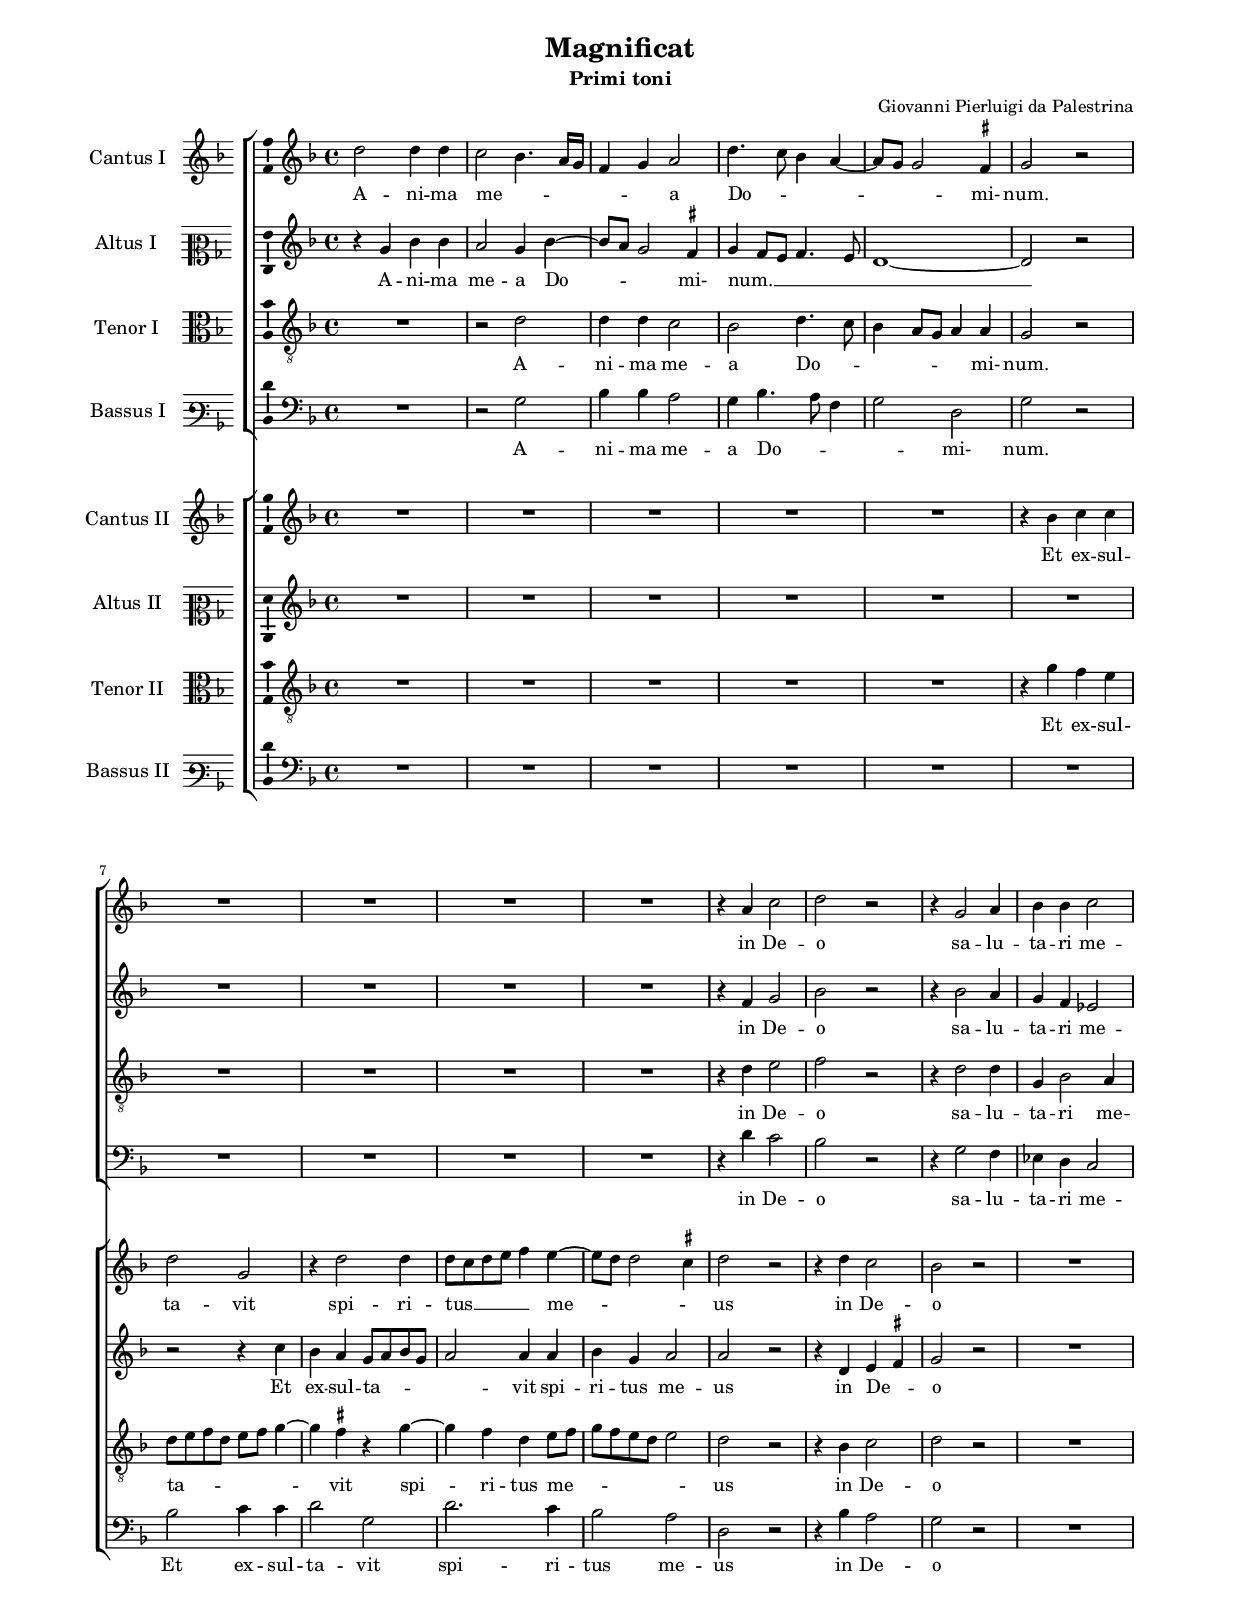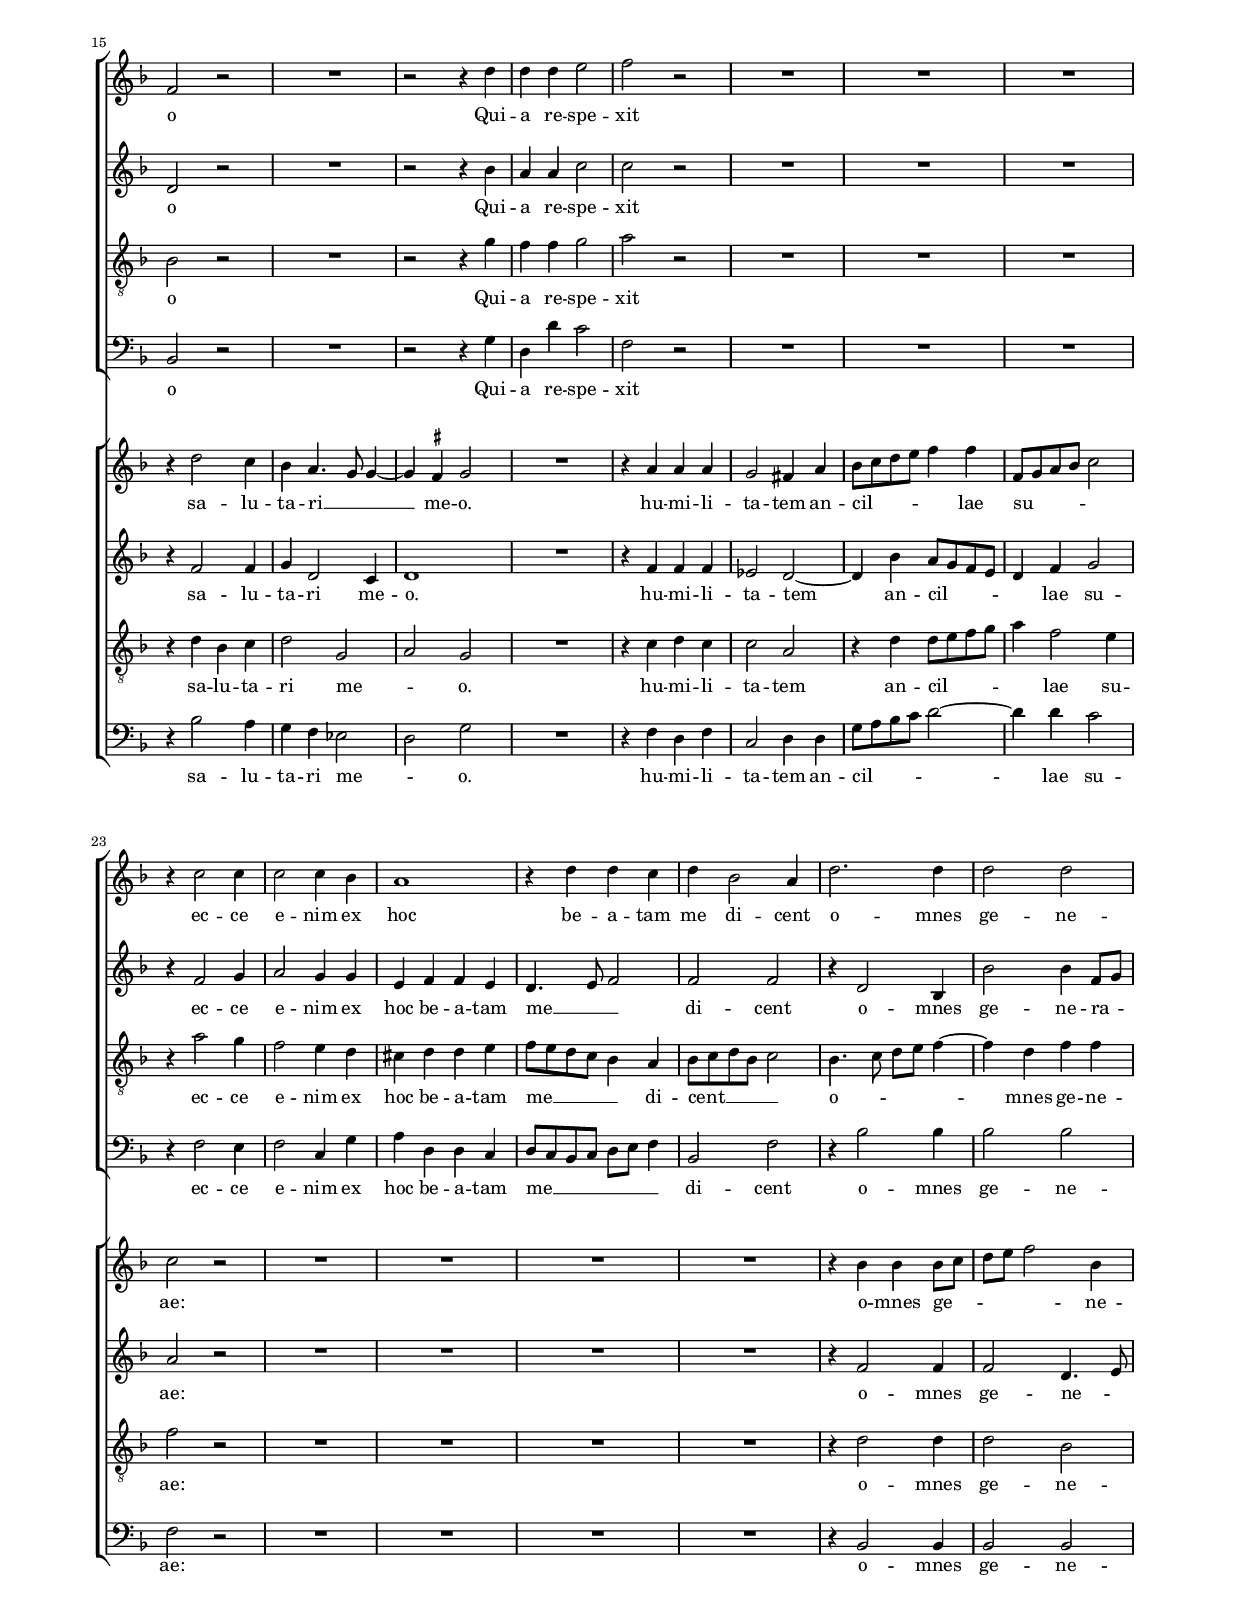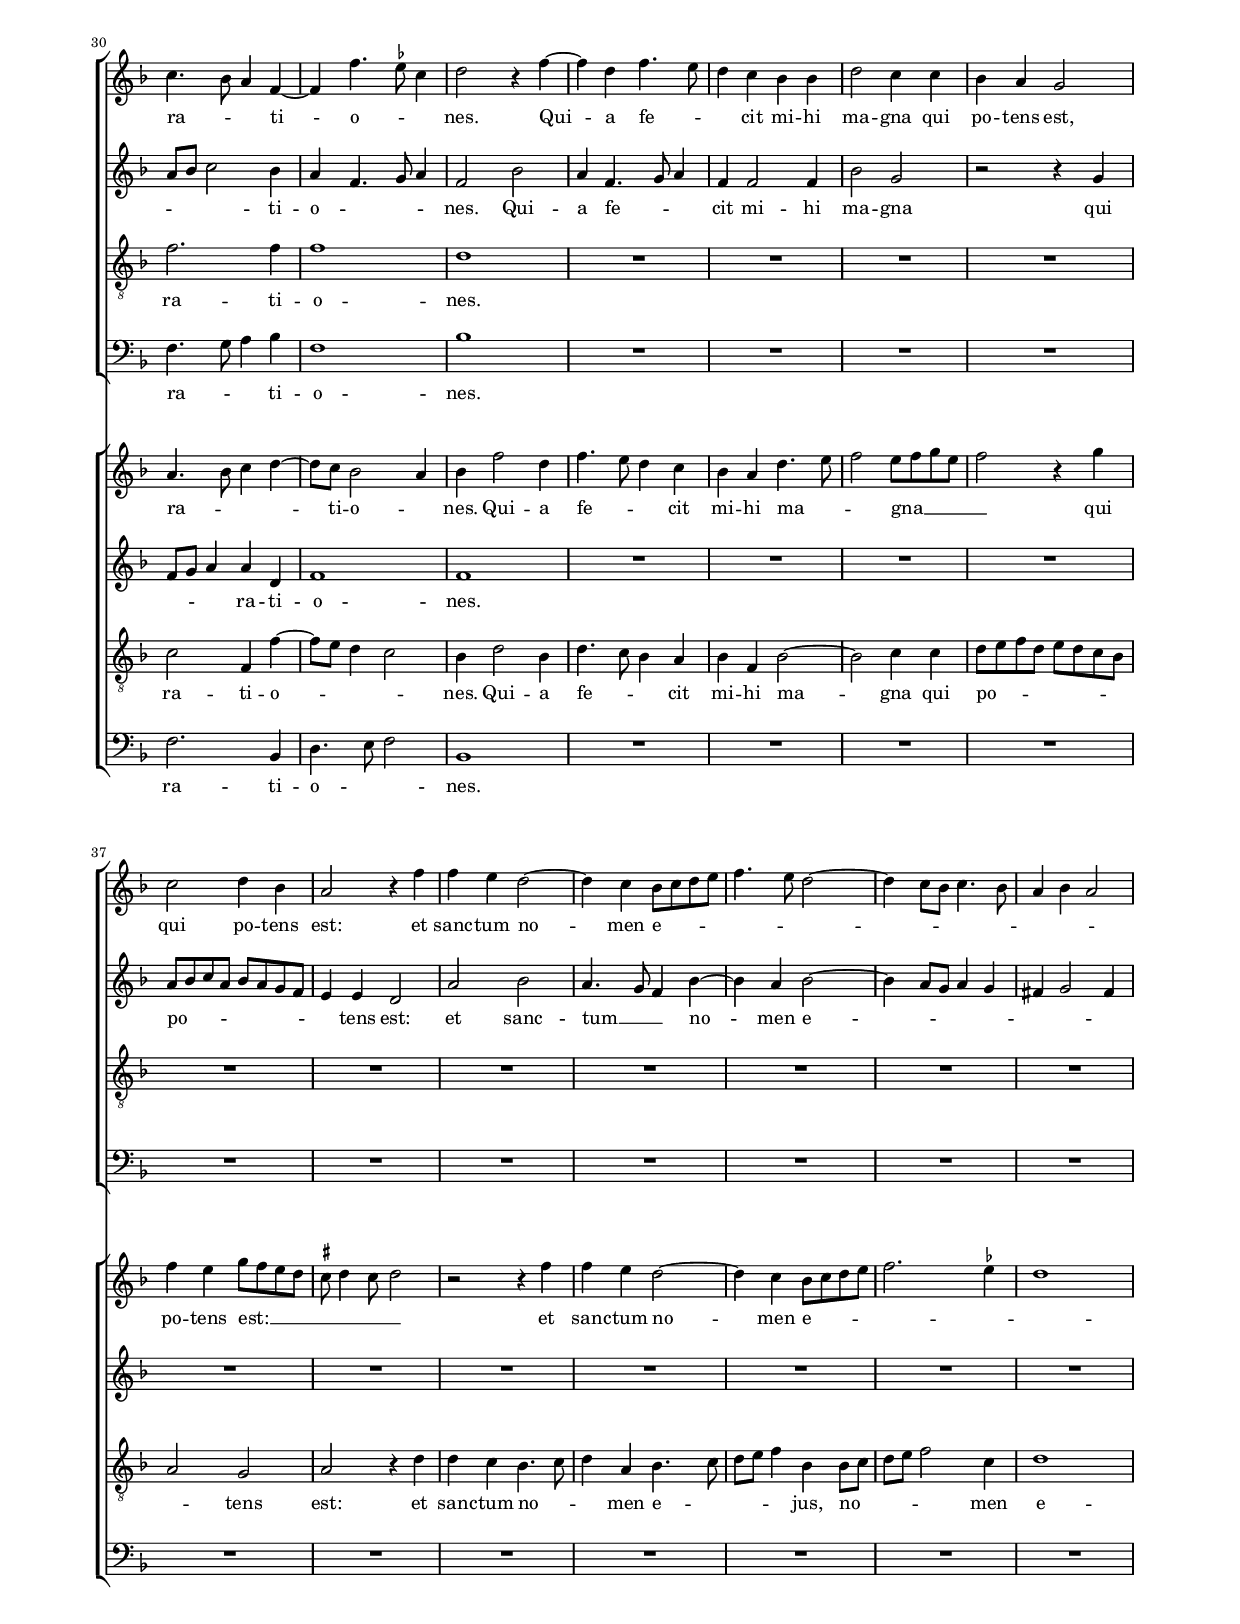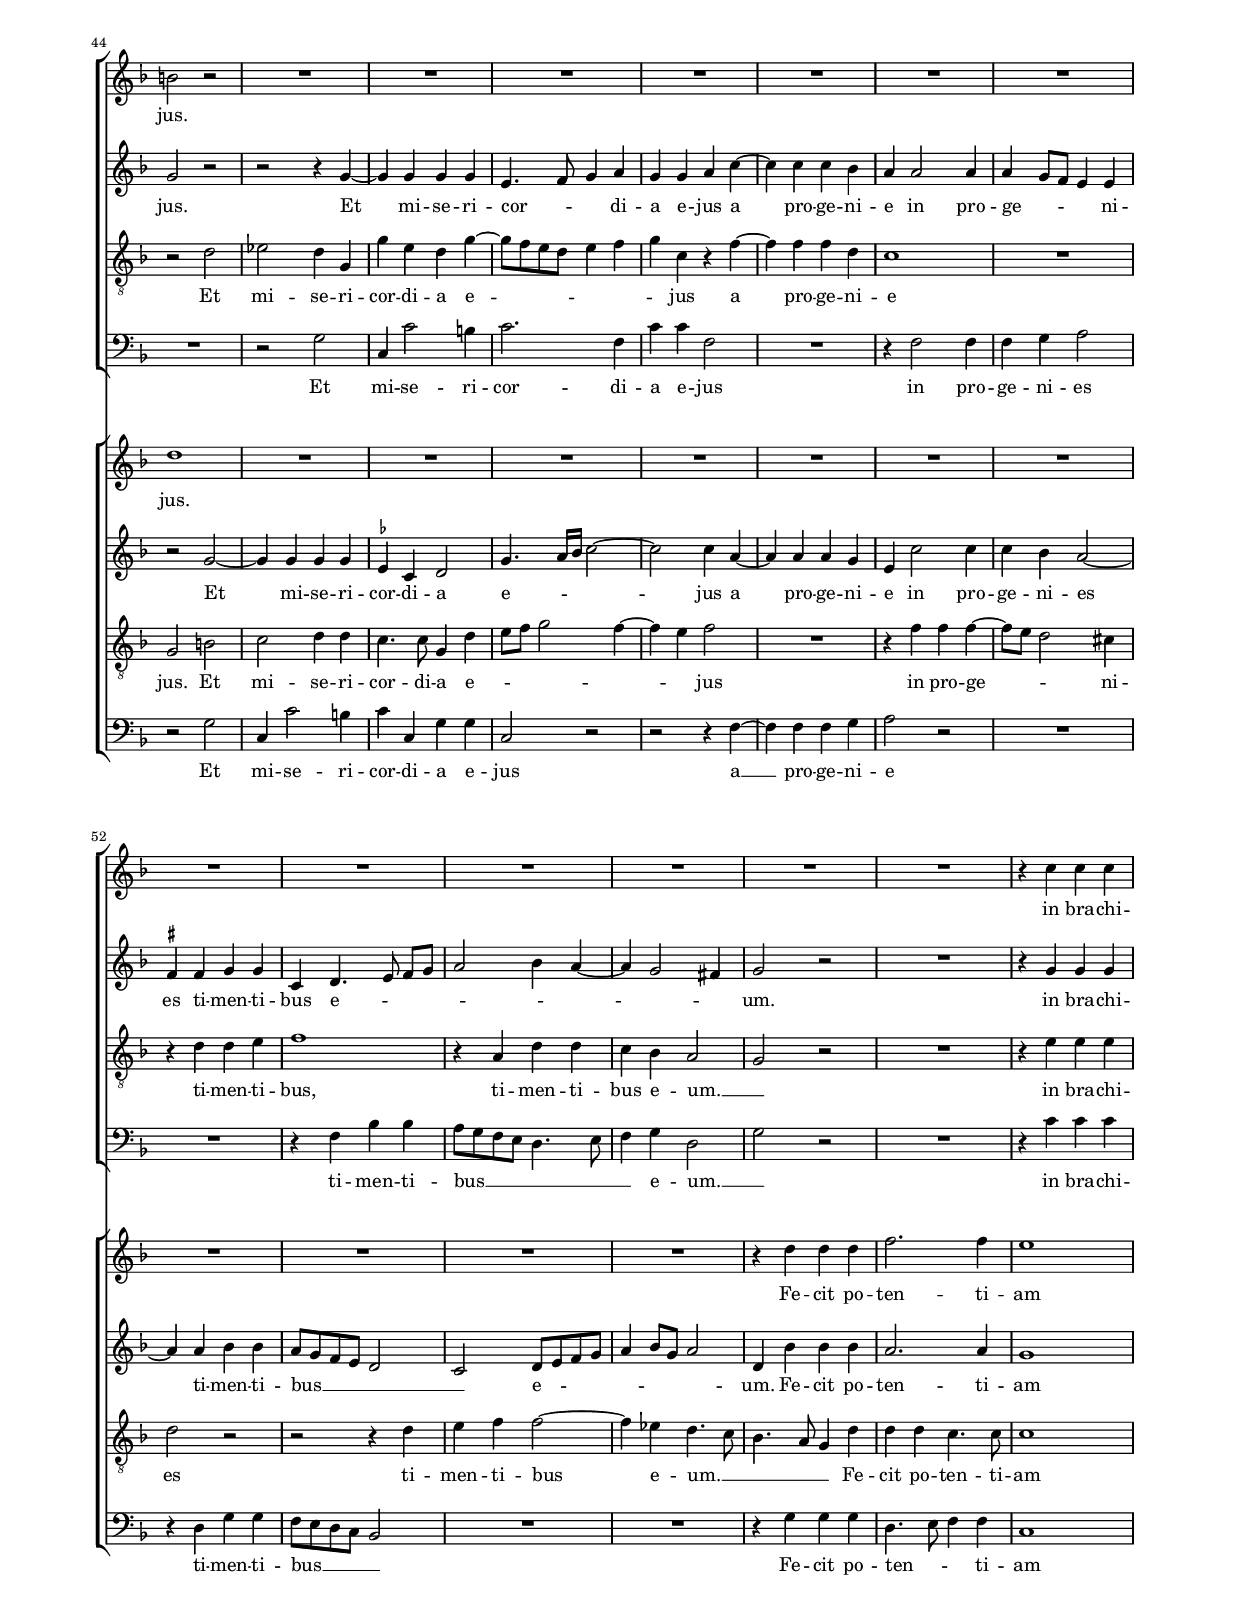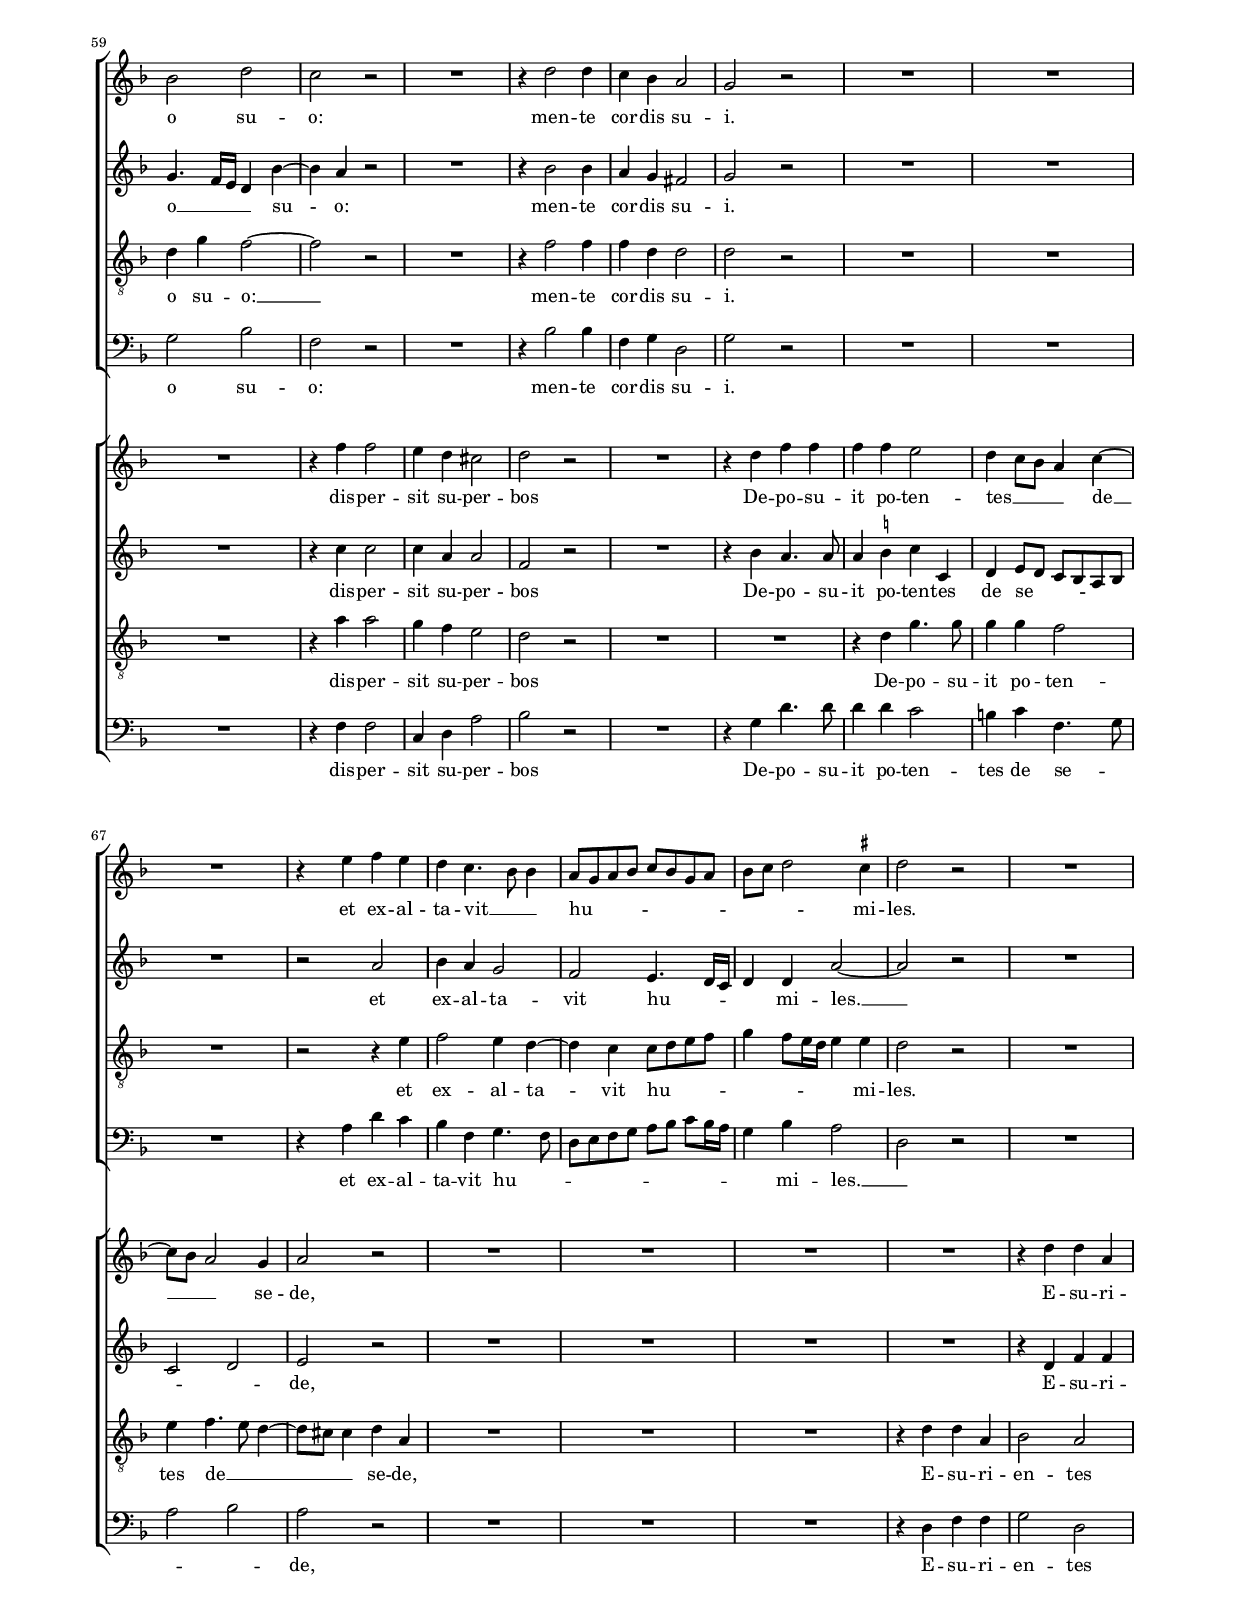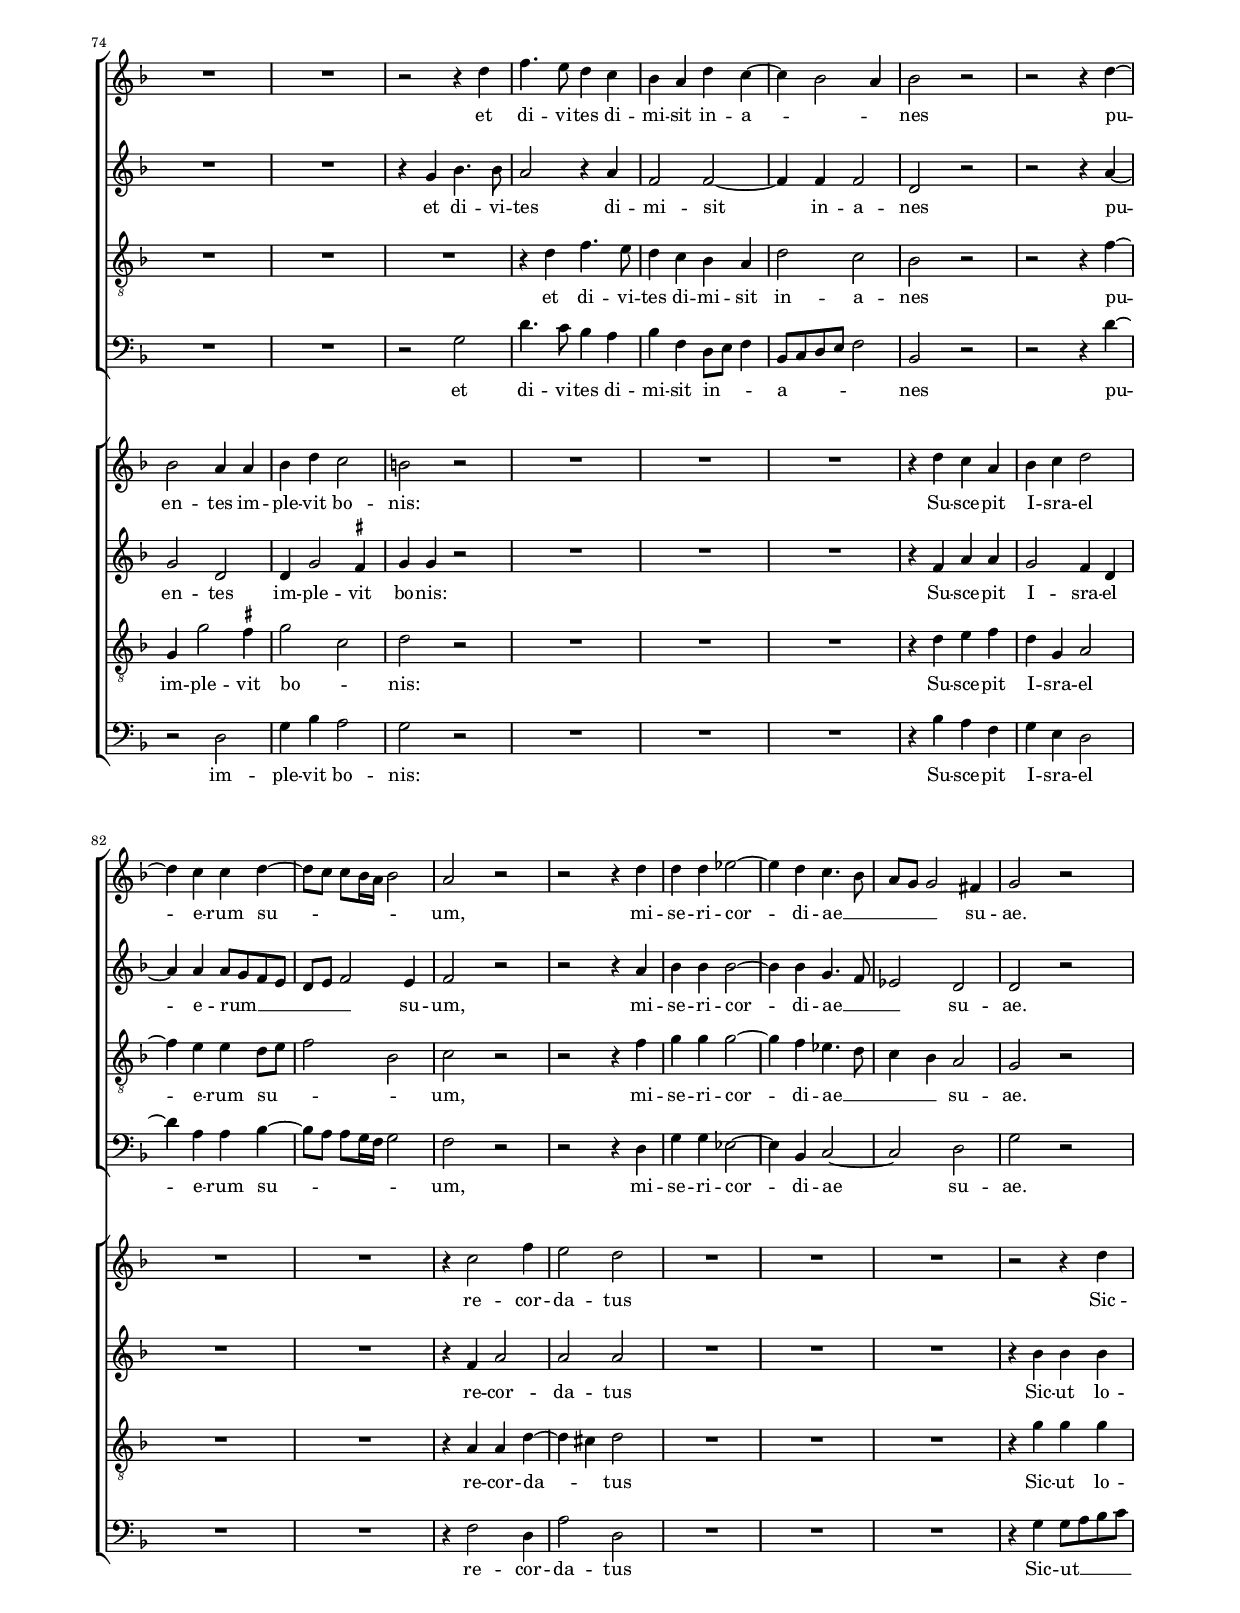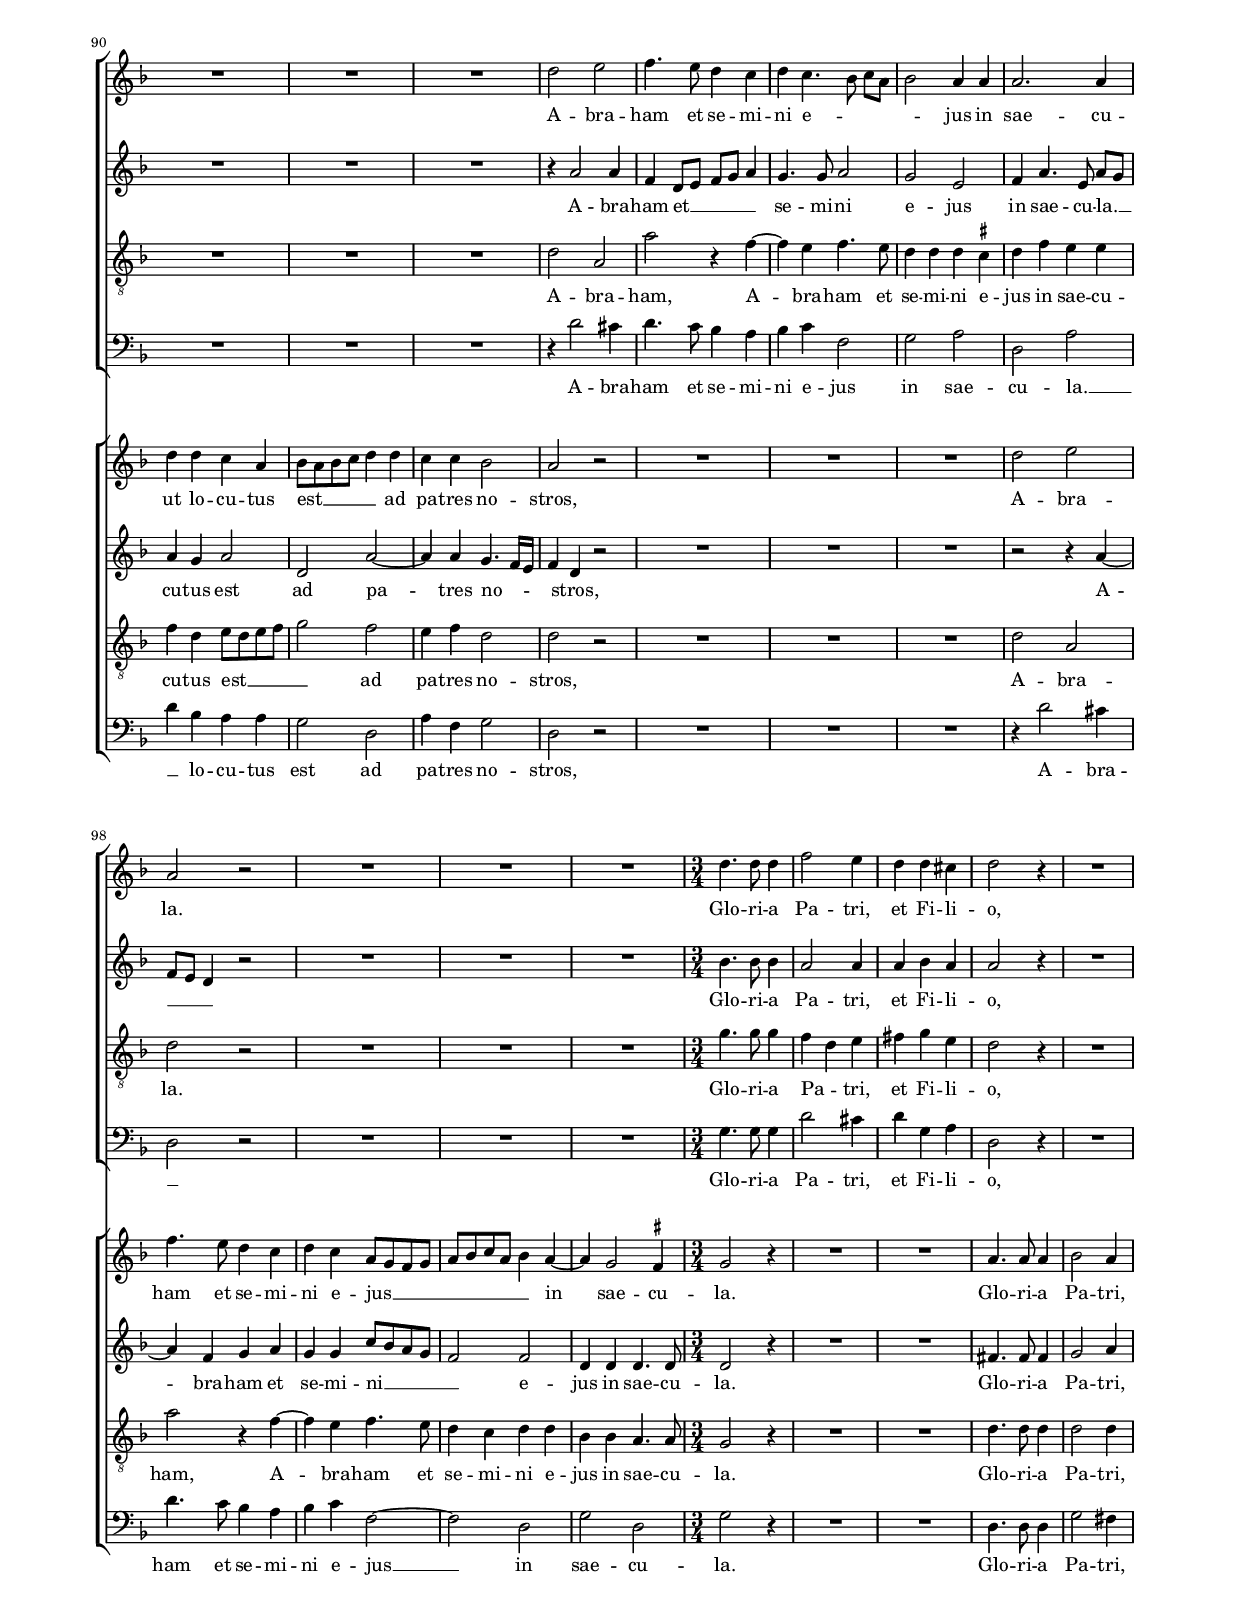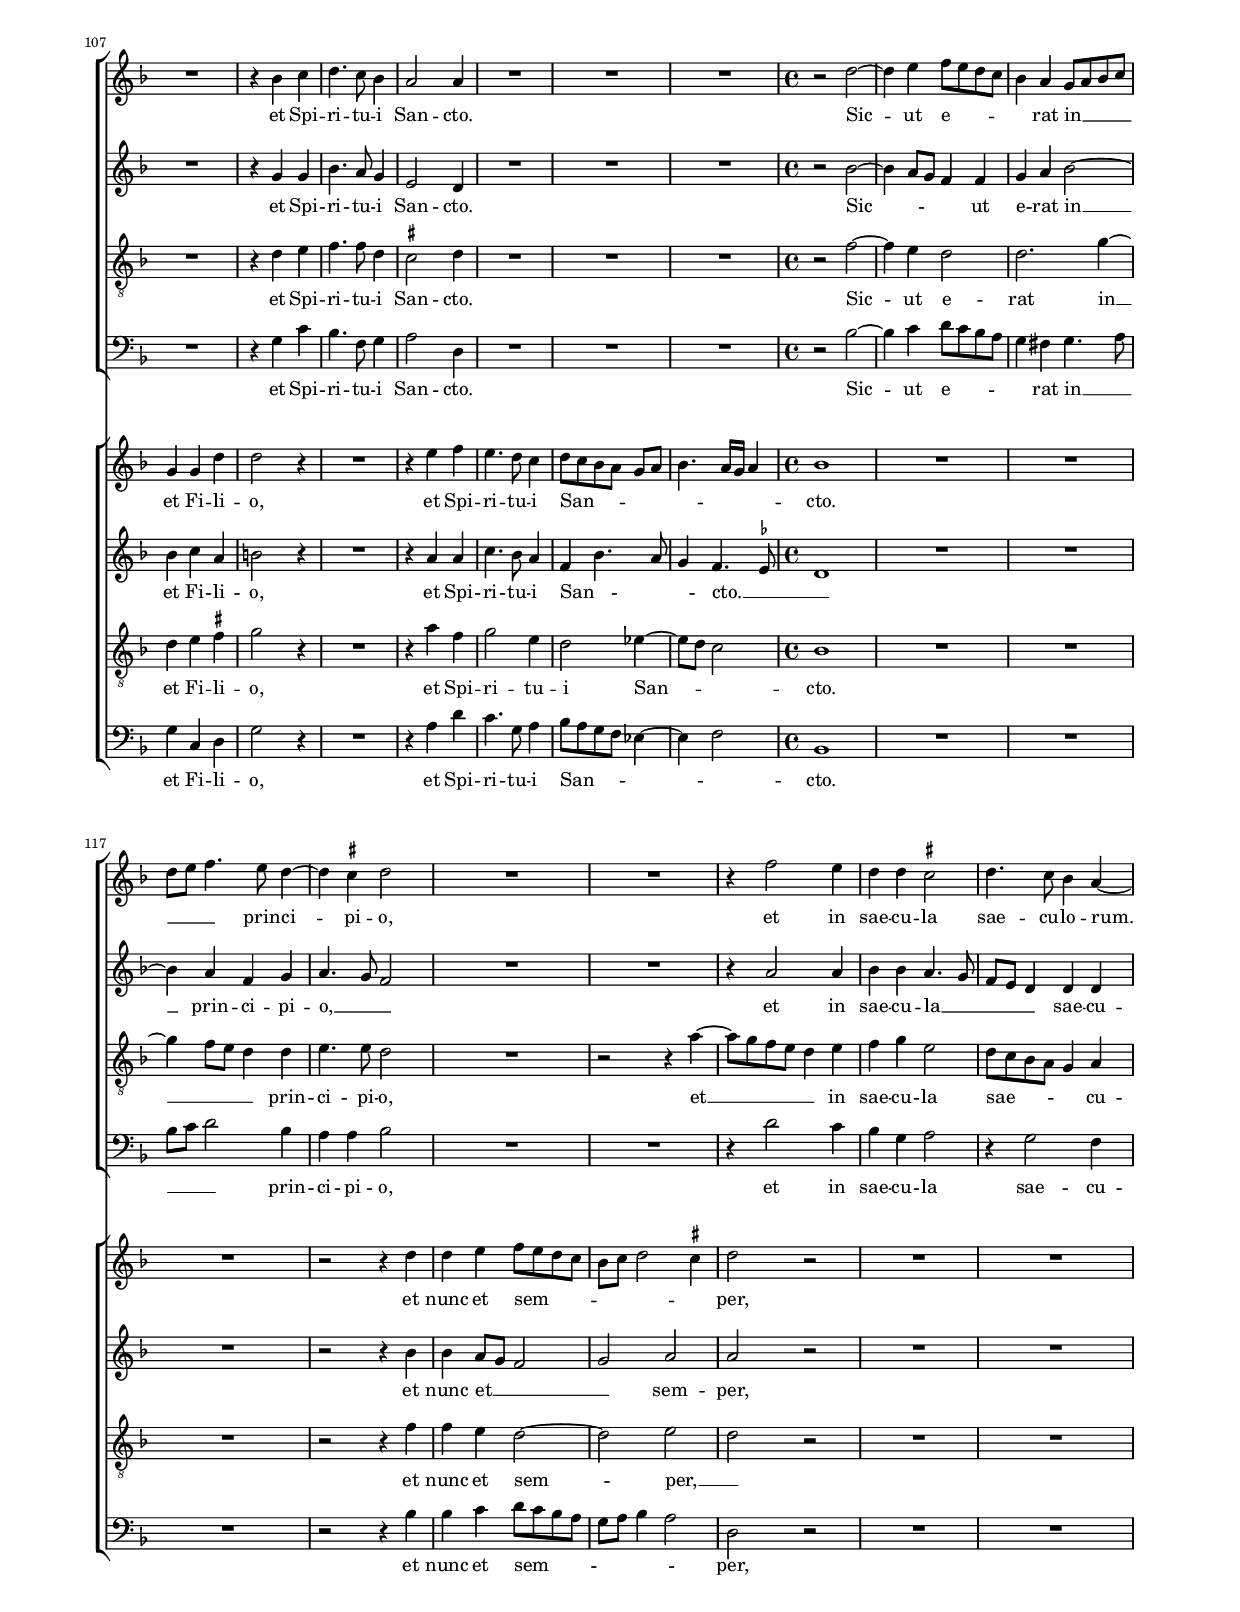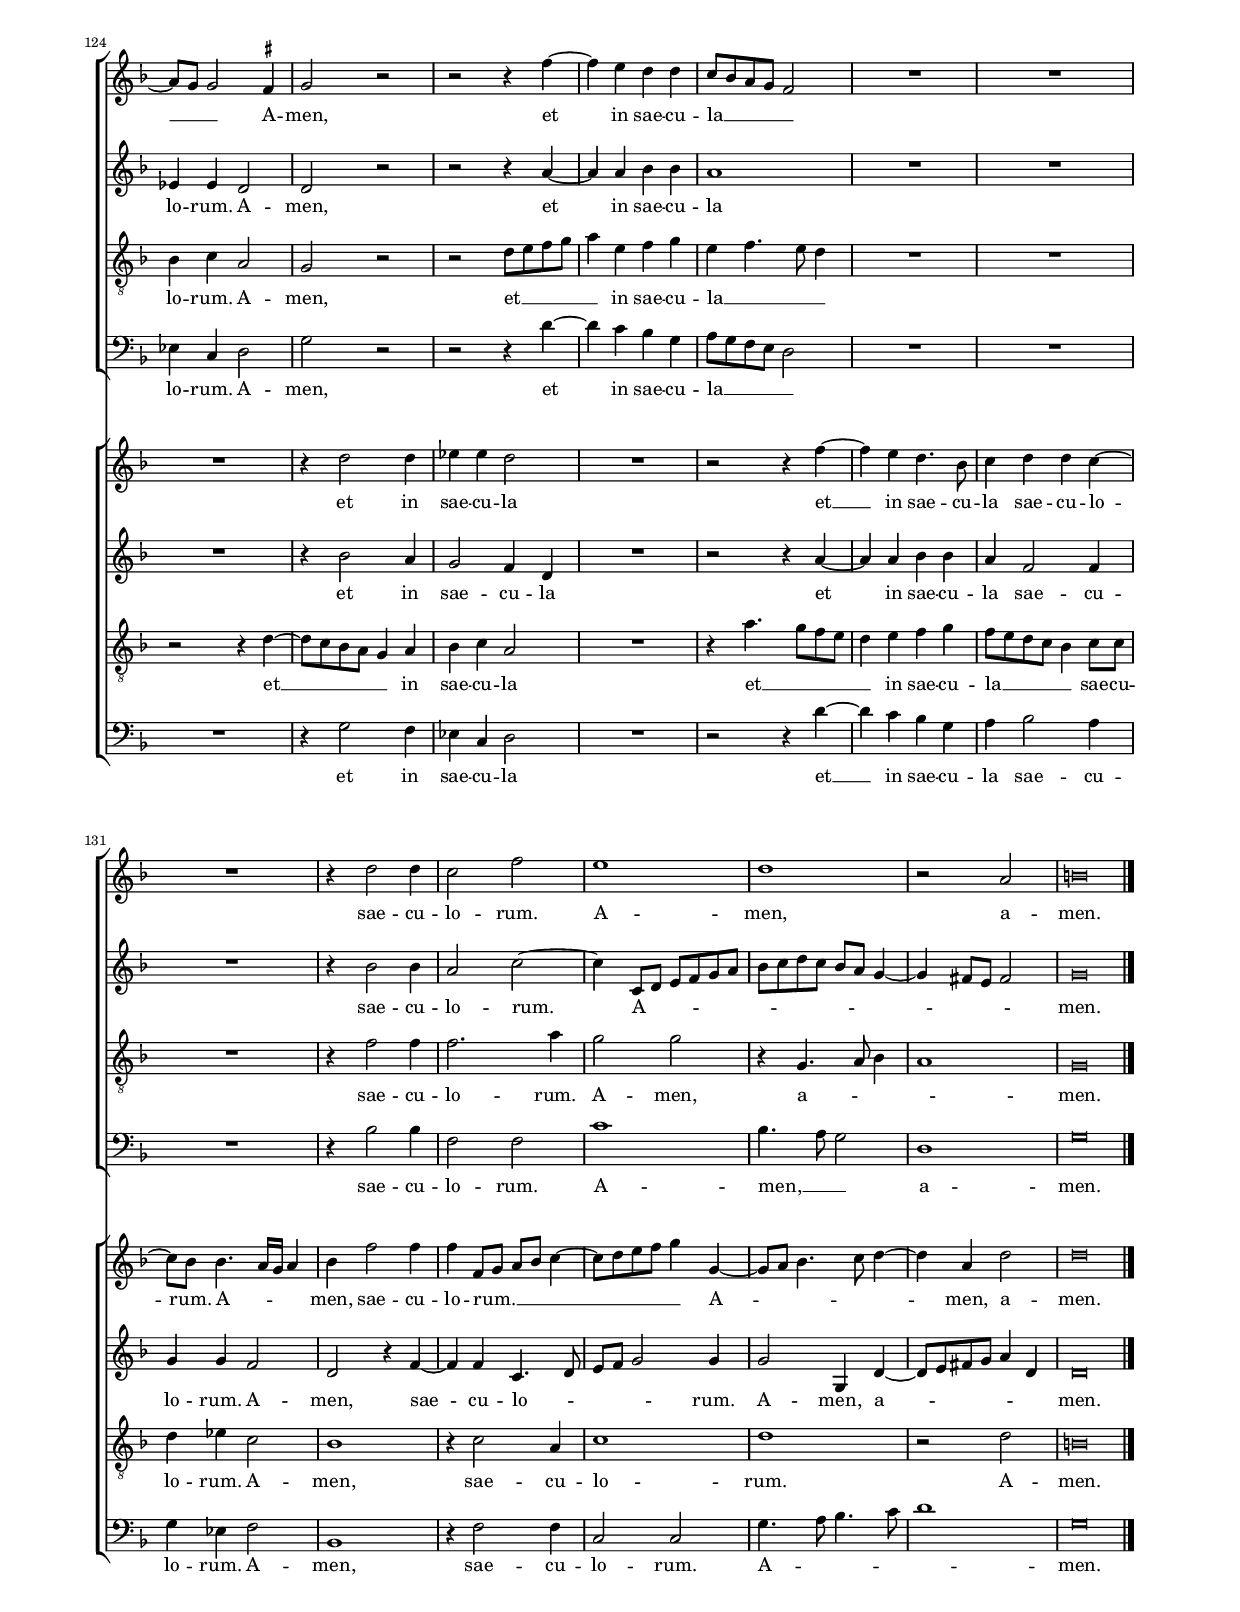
\header 
{
	title="Magnificat"
	subtitle="Primi toni" 
	composer="Giovanni Pierluigi da Palestrina"
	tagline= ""
}

\version "2.24.2"
\include "deutsch.ly"
#(set-global-staff-size 15)
#(ly:set-option 'point-and-click #f)



\paper
	{
	top-margin = 1.6 \cm
	bottom-margin = 1.8 \cm
	left-margin = 1.8 \cm
	right-margin = 1.8 \cm
	print-page-number = ##f
	ragged-bottom = ##f
	ragged-last-bottom = ##f
	system-system-spacing = #'((basic-distance . 18) (minimum-distance . 14) (padding . 6) (strechability . 250))
	}


global =  
	{
	\key d \minor \time 4/4 \skip 1*101 \time 3/4 \skip 4*36 \time 4/4 
	}

ficta = { \once \set suggestAccidentals = ##t }
m = \melisma
me = \melismaEnd


incipitcantusprimus = \markup { \score {
	{
	\set Staff.instrumentName = \markup { \fontsize #1 "Cantus I" }
	\key f \major
	\clef violin
	s4 \bar ""
	}
	\layout  {
	raggedright = ##t
	indent = 1.8 \cm
	line-width = 2.4\cm
	\context { \Staff \remove Time_signature_engraver }
	\override Staff.Clef.Y-extent = #'(0 . 0)
	}} \hspace #1 }
      
incipitaltusprimus = \markup { \score {
	{
	\set Staff.instrumentName = \markup { \fontsize #1 "Altus I" }
	\key f \major
	\clef mezzosoprano
	s4 \bar ""
	}
	\layout  {
	raggedright = ##t
	indent = 1.8 \cm
	line-width = 2.4\cm
	\context { \Staff \remove Time_signature_engraver }
	\override Staff.Clef.Y-extent = #'(0 . 0)
	}} \hspace #1 }
      
incipittenorprimus = \markup { \score {
	{
	\set Staff.instrumentName = \markup { \fontsize #1 "Tenor I" }
	\key f \major
	\clef alto
	s4 \bar ""
	}
	\layout  {
	raggedright = ##t
	indent = 1.8 \cm
	line-width = 2.4\cm
	\context { \Staff \remove Time_signature_engraver }
	\override Staff.Clef.Y-extent = #'(0 . 0)
	}} \hspace #1 }


incipitbassusprimus = \markup { \score {
	{
	\set Staff.instrumentName = \markup { \fontsize #1 "Bassus I" }
	\key f \major
	\clef varbaritone
	s4 \bar ""
	}
	\layout  {
	raggedright = ##t
	indent = 1.8 \cm
	line-width = 2.4\cm
	\context { \Staff \remove Time_signature_engraver }
	\override Staff.Clef.Y-extent = #'(0 . 0)
	}} \hspace #1 }

incipitcantussecundus = \markup { \score {
	{
	\set Staff.instrumentName = \markup { \fontsize #1 "Cantus II" }
	\key f \major
	\clef violin
	s4 \bar ""
	}
	\layout  {
	raggedright = ##t
	indent = 1.8 \cm
	line-width = 2.4\cm
	\context { \Staff \remove Time_signature_engraver }
	\override Staff.Clef.Y-extent = #'(0 . 0)
	}} \hspace #1 }


incipitaltussecundus = \markup { \score {
	{
	\set Staff.instrumentName = \markup { \fontsize #1 "Altus II" }
	\key f \major
	\clef mezzosoprano
	s4 \bar ""
	}
	\layout  {
	raggedright = ##t
	indent = 1.8 \cm
	line-width = 2.4\cm
	\context { \Staff \remove Time_signature_engraver }
	\override Staff.Clef.Y-extent = #'(0 . 0)
	}} \hspace #1 }


incipittenorsecundus = \markup { \score {
	{
	\set Staff.instrumentName = \markup { \fontsize #1 "Tenor II" }
	\key f \major
	\clef alto
	s4 \bar ""
	}
	\layout  {
	raggedright = ##t
	indent = 1.8 \cm
	line-width = 2.4\cm
	\context { \Staff \remove Time_signature_engraver }
	\override Staff.Clef.Y-extent = #'(0 . 0)
	}} \hspace #1 }	


incipitbassussecundus = \markup { \score {
	{
	\set Staff.instrumentName = \markup { \fontsize #1 "Bassus II" }
	\key f \major
	\clef varbaritone
	s4 \bar ""
	}
	\layout  {
	raggedright = ##t
	indent = 1.8 \cm
	line-width = 2.4\cm
	\context { \Staff \remove Time_signature_engraver }
	\override Staff.Clef.Y-extent = #'(0 . 0)
	}} \hspace #1 }


cantusprimus =  \relative c''
	{   
%1
	d2 d4 d |
	c2 \m b4. a16 g |
	f4 g \me a2 |
	d4. \m c8 b4 a ~ |
%5
	a8 g g2 \me \ficta fis4 |
	g2 r | 
	R1 |
	R |
	R |
%10
	R |
	r4 a c2 |
	d r |
	r4 g,2 a4 |
	b b c2 |
%15
	f, r |
	R1 |
	r2 r4 d' |
	d d e2 |
	f r |
%20
	R1 |
	R |
	R |
	r4 c2 c4 |
	c2 c4 b |
%25
	a1 |
	r4 d d c |
	d b2 a4 |
	d2. d4 |
	d2 d |
%30
	c4. \m b8 a4 \me f ~ |
	f f'4. \m \ficta es8 c4 \me |
	d2 r4 f ~ |
	f d f4. \m e8 |
	d4 \me c b b |
%35
	d2 c4 c |
	b a g2 |
	c d4 b |
	a2 r4 f' |
	f e d2 ~ |
%40
	d4 c b8 \m c d e |
	f4. e8 d2 ~ |
	d4 c8 b c4. b8 |
	a4 b a2 \me |
	h2 r |
%45
	R1 |
	R |
	R |
	R |
	R |
%50
	R |
	R |
	R |
	R |
	R |
%55
	R |
	R |
	R |
	r 4 c c c |
	b2 d |
%60
	c r |
	R1 |
	r4 d2 d4 |
	c b a2 |
	g r |
%65
	R1 |
	R |
	R |
	r4 e' f e |
	d c4. \m b8 b4 \me |
%70
	a8 \m g a b c b g a |
	b c d2 \me \ficta cis4 |
	d2 r |
	R1 |
	R |
%75
	R | 
	r2 r4 d |
	f4. e8 d4 c |
	b a d c ~ |
	c \m b2 a4 \me |
%80
	b2 r |
	r r4 d4 ~ |
	d c c d ~ |
	d8 [ \m c] c[ b16 a] b2 \me |
	a r |
%85
	r2 r4 d |
	d d es2 ~ |
	es4 d c4. \m b8 |
	a g g2 \me fis4 |
	g2 r |
%90
	R1 |
	R |
	R |
	d'2 e |
	f4. e8 d4 c |
%95
	d c4. \m b8 c[ a] |
	b2 \me a4 a |
	a2. a4 |
	a2 r |
	R1 |
%100
	R |
	R |
	d4. d8 d4 |
	f2 e4 |
	d d cis |
%105
	d2 r4 |
	R2. |
	R |
	r4 b c |
	d4. c8 b4 |
%110
	a2 a4 |
	R2. |
	R |
	R |
	r2 d ~ |
%115
	d4 e f8 \m e d c |
	b4 \me a g8 \m a b c |
	d e f4. \me e8 d4 ~ |
	d \ficta cis d2 |
	R1 |
%120
	R |
	r4 f2 e4 |
	d d \ficta cis2 |
	d4. c8 b4 a ~ |
	a8 \m g g2 \me \ficta fis4 |
%125
	g2 r |
	r r4 f' ~ |
	f e d d |
	c8 \m b a g f2 \me |
	R1 |
%130
	R |
	R |
	r4 d'2 d4 |
	c2 f |
	e1 |
%135
	d |
	r2 a |
	\cadenzaOn h\breve \cadenzaOff \bar "|."
	}

altusprimus =  \relative c' 
	{ 
	r4 g' b b |
	a2 g4 b ~ |
	b8 \m a g2 \me \ficta fis4 |
	g4 \m f8 e f4. e8 |
%5
	d1 ~ |
	d2 \me r |
	R1 |
	R |
	R |
%10
	R |
	r4 f g2 |
	b r |
	r4 b2 a4 |
	g f es2 |
%15
	d r |
	R1 |
	r2 r4 b' |
	a a c2 |
	c r |
%20
	R1 |
	R |
	R |
	r4 f,2 g4 |
	a2 g4 g |
	e f f e |
	d4. \m e8 f2 \me |
	f f |
	r4 d2 b4 |
	b'2 b4 f8 \m g | 
%30
	a b c2 \me b4 |
	a \m f4. g8 a4 \me |
	f2 b |
	a4 f4. \m g8 a4 \me |
	f f2 f4 |
	b2 g |
	r r4 g |
	a8 \m b c a b a g f |
%38
	e4 \me e d2 |
	a' b |
	a4. \m g8 f4 \me b ~ |
	b a b2 ~ |
	b4 \m a8 g a4 g |
	fis g2 fis4 \me |
	g2 r | 
%45
	r r4 g ~ |
	g g g g |
	e4. \m f8 g4 \me a |
	g g a c ~ |
	c c c b |
	a a2 a4 |
	a \m g8 f e4 \me e |
%52
	\ficta fis fis g g |
	c, d4. \m e8 f[ g] |
	a2 b4 a ~ |
	a g2 fis4 \me g2 r |
	R1 |
%58
	r4 g g g |
	g4. \m f16 e d4 \me b' ~ |
	b a r2 |
	R1 |
	r4 b2 b4 a g fis2 |
	g r |
	R1 |
	R |
	R |
%68
	r2 a |
	b4 a g2 |
	f e4. \m d16 c |
	d4 \me d a'2 ~ |
	a r |
	R1 |
	R |
	R |
	r4 g b4. b8 | 
%77
	a2 r4 a |
	f2 f ~ |
	f4 f f2 |
	d2 r |
	r r4 a'4 ~ |
	a a a8 \m g f e |
	d e f2 \me e4 |
	f2 r |
	r r4 a |
%86
	b b b2 ~ |
	b4 b g4. \m f8 |
	es2 \me d |
	d r |
	R1 |
	R |
	R |
	r4 a'2 a4 |
	f4 d8 \m e f g a4 \me |
	g4. g8 a2 |
%96
	g e |
	f4 a4. e8 a [ \m g] |
	f e d4 \me r2 |
	R1 |
	R |
	R |
%102
	b'4. b8 b4 |
	a2 a4 |
	a b a |
	a2 r4 |
	R2. |
	R 2. |
	r4 g g |
	b4. a8 g4 |
	e2 d4 |
	R2. |
	R |
	R |
%114
	r2 b' ~ |
	b4 \m a8 g f4 \me f |
	g a b2 ~ |
	b4 a f g |
	a4. \m g8 f2 \me |
	R1 |
	R |
	r4 a2 a4 |
	b b a4. \m g8 |
%123
	f e d4 \me d d |
	es es d2 |
	d r |
	r r4 a' ~ |
	a a b b a1 |
	R |
	R |
	R | 
	r4 b2 b4 |
	a2 c ~ | 
%134
	c4 c,8 \m d e f g a |
	b c d c b a g4 ~ |
	g fis8 e fis2 \me |
	g\breve
	}

tenorprimus =  \relative c' 
	{
	R1 |
	r2 d |
	d4 d c2 |
	b d4. \m c8 |
	b4 a8 g a4 \me a |
	g2 r |
	R1 |
	R |
	R |
	R |
	r4 d' e2 |
	f r |
	r4 d2 d4 |
	g, b2 a4 | 
%15
	b2 r |
	R1 |
	r2 r4 g' |
	f f g2 |
	a r |
	R1 |
	R |
	R |
	r4 a2 g4 |
	f2 e4 d |
	cis d d e |
	f8 \m e d c b4 \me a |
	b8 \m c d b c2 \me |
%28
	b4. \m c8 d e f4 ~ |
	f \me d f f |
	f2. f4 |
	f1 |
	d |
	R |
	R |
	R |
	R |
	R |
	R |
	R |
	R |
	R |
	R |
	R | 
%44
	r2 d |
	es d4 g, |
	g' e d g ~  \m |
	g8 f e d e4 f |
	g \me c, r f ~ |
	f f f d |
	c1 |
	R |
	r4 d d e |
	f1 |
	r4 a, d d | 
%55
	c b a2 \m |
	g \me r |
	R1 |
	r4 e' e e |
	d g f2 ~ |
	f r |
	R1 |
	r4 f2 f4 |
	f d d2 |
	d r |
	R1 |
	R |
	R |
%68
	r2 r4 e |
	f2 e4 d ~ |
	d c c8 \m d e f |
	g4 f8 e16 d e4 \me e |
	d2 r |
	R1 |
	R |
	R |
	R |
%77
	r4 d f4. e8 |
	d4 c b a |
	d2 c |
	b r |
	r r4 f' ~ |
	f e e d8 \m e |
	f2 b, \me |
	c r |
	r r4 f | 
%86
	g g g2 ~ |
	g4 f es4. \m d8 |
	c4 b \me a2 |
	g r |
	R1 |
	R |
	R |
	d'2 a |
	a' r4 f ~ |
	f e f4. e8 |
	d4 d d \ficta cis |
%97
	d f e e |
	d2 r |
	R1 |
	R |
	R |
%102
	g4. g8 g4 |
	f4 \m d \me e |
	fis g e |
	d2 r4 |
	R2. |
	R |
	r4 d e |
	f4. f8 d4 |
	\ficta cis2 d4 |
	R2. |
	R |
	R |
%114
	r2 f ~ |
	f4 e d2 |
	d2. g4 ~  \m |
	g f8 e d4 \me d |
	e4. e8 d2 |
	R1 |
	r2 r4 a'4 ~  \m |
	a8 g f e d4 \me e |
	f g e2 |
%123
	d8 \m c b a g4 \me a |
	b c a2 |
	g r |
	r d'8 \m e f g |
	a4 \me e f g |
	e \m f4. e8 d4 \me |
	R1 |
	R |
	R | 
%132
	r4 f2 f4 |
	f2. a4 |
	g2 g |
	r4 g,4. \m a8 b4 |
	a1 \me |
	g\breve
	}

bassusprimus  =  \relative c 
	{
	R1 |
	r2 g' |
	b4 b a2 |
	g4 b4. \m a8 f4 |
	g2 \me d |
	g r |
	R1 |
	R |
	R |
	R |
	r4 d' c2 |
	b r |
	r4 g2 f4 |
	es d c2 |
	b r |
%16
	R1 |
	r2 r4 g' |
	d d' c2 |
	f, r |
	R1 |
	R |
	R |
	r4 f2 e4 |
	f2 c4 g' |
	a d, d c |
	d8 \m c b c d e f4 \me |
	b,2 f' |
%28
	r4 b2 b4 |
	b2 b |
	f4. \m g8 a4 \me b |
	f1 |
	b1 |
	R1 |
	R |
	R |
	R |
	R |
	R |
	R |
	R |
	R |
	R |
	R |
	R | 
%45
	r2 g |
	c,4 c'2 h4 |
	c2. f,4 |
	c' c f,2 |
	R1 |
	r4 f2 f4 |
	f g a2 |
	R1 |
	r4 f b b |
	a8 \m g f e d4. e8 |
%55
	f4 \me g d2 \m |
	g \me r |
	R1 |
	r4 c c c |
	g2 b |
	f r |
	R1 |
	r4 b2 b4 |
	f g d2 |
	g r |
	R1 |
	R |
	R |
	r4 a d c | 
%69
	b f g4. \m f8 |
	d[ e f g] a[ b] c[ b16 a] |
	g4 \me b a2 \m |
	d, \me r |
	R1 |
	R |
	R |
	r2 g |
	d'4. c8 b4 a |
	b f d8 \m e f4 \me |
%79
	b,8 \m c d e f2 \me |
	b, r |
	r r4 d' ~ 
	d a a b ~  \m |
	b8[ a] a[ g16 f] g2 \me |
	f r |
	r r4 d |
	g g es2 ~ |
%87
	es4 b c2 ~ |
	c d |
	g r |
	R1 |
	R |
	R |
	r4 d'2 cis4 |
	d4. c8 b4 a |
	b c f,2 |
	g a |
	d, a' \m |
	d, \me r |
	R1 |
	R |
	R |
%102
	g4. g8 g4 |
	d'2 cis4 |
	d g, a |
	d,2 r4 |
	R2. |
	R |
	r4 g c |
	b4. f8 g4 |
	a2 d,4 |
	R2. |
	R |
	R |
%114
	r2 b' ~ |
	b4 c d8 \m c b a |
	g4 \me fis g4. \m a8 |
	b c d2 \me b4 |
	a a b2 |
	R1 |
	R |
	r4 d2 c4 |
	b g a2 |
%123
	r4 g2 f4 |
	es c d2 |
	g r |
	r r4 d' ~ |
	d c b g |
	a8 \m g f e d2 \me |
	R1 |
	R |
	R |
	r4 b'2 b4 |
	f2 f |
%134
	c'1 |
	b4. \m a8 g2 \me |
	d1 |
	g\breve
	}

cantussecundus =  \relative c''
	{
	R1 |
	R |
	R |
	R |
	R |
	r4 b c c |
	d2 g, |
	r4 d'2 d4 |
	d8 \m c d e f4 \me e ~ \m |
	e8 d d2 \ficta cis4 \me
%11
	d2 r |
	r4 d c2 |
	b r |
	R1 |
	r4 d2 c4 |
	b a4. \m g8 g4 ~ |
	g \me \ficta fis g2 |
	R1 |
%19
	r4 a a a |
	g2 fis4 a | 
	b8 \m c d e f4 \me f |
	f,8 \m g a b c2 \me |
	c r |
	R1 |
	R |
	R |
	R |
	r4 b b b8 \m c |
	d e f2 \me b,4 |
%30
	a4. \m b8 c4 d ~ |
	d8 \me c b2 \m a4 \me |
	b f'2 d4 |
	f4. \m e8 d4 \me c |
	b a d4. \m e8 |
	f2 \me e8 \m f g e |
	f2 \me r4 g |
%37
	f e g8 \m f e d |
	\ficta cis8 d4 \ficta cis8 d2 \me |
	r r4 f |
	f e d2 ~ |
	d4 c b8 \m c d e |
%42
	f2. \ficta es4 |
	d1 \me |
	d |
	R |
	R |
	R |
	R |
	R |
	R |
	R |
	R |
	R |
	R |
	R |
	r4 d d d |
	f2. f4 |
	e1 |
	R |
	r4 f f2 |
%61
	e4 d cis2 |
	d r |
	R1 |
	r4 d f f |
	f f e2 |
	d4 \m c8 b a4 \me c ~ \m |
	c8 b a2 \me g4 |
	a2 r |
	R1 |
	R |
	R |
	R |
	r4 d d a |
	b2 a4 a |
%75
	b d c2 |
	h2 r |
	R1 |
	R |
	R |
	r4 d c a |
	b c d2 |
	R1 |
	R |
	r4 c2 f4 |
	e2 d |
	R1 |
	R |
	R |
	r2 r4 d |
	d d c a |
%91
	b8 \m a b c d4 \me d |
	c c b2 |
	a r |
	R1 |
	R |
	R |
	d2 e |
	f4. e8 d4 c |
	d c a8 \m g f g |
	a b c a b4 \me a ~ |
	a g2 \ficta fis4 |
%102
	g2 r4 |
	R2. |
	R |
	a4. a8 a4 |
	b2 a4 |
	g g d' |
	d2 r4 |
	R2. |
	r4 e f |
	e4. d8 c4 |
	d8 [ \m c b a] g[ a] |
	b4. a16 g a4 \me |
%114
	b1 |
	R |
	R |
	R |
	r2 r4 d |
	d e f8 \m e d c |
	b c d2 \ficta cis4 \me |
	d2 r |
	R1 |
	R |
	R |
	r4 d2 d4 |
%126
	es es d2 |
	R1 |
	r2 r4 f ~ |
	f e d4. b8 |
	c4 d d c ~ |
	c8 b b4. \m a16 g a4 \me |
	b f'2 f4 |
	f f,8 \m g a b c4 ~ |
%134
	c8 d e f g4 \me g, ~ \m |
	g8 a b4. c8 d4 ~ |
	d \me a d2 |
	d\breve
	}

altussecundus =  \relative c'
	{
	R1 |
	R |
	R |
	R |
	R |
	R |
	r2 r4 c' |
	b a g8 \m a b g |
	a2 \me a4 a |
	b g a2 |
	a r |
	r4 d, e \m \ficta fis \me |
%13
	g2 r |
	R1 |
	r4 f2 f4 |
	g d2 c4 |
	d1 |
	R |
	r4 f f f |
	es2 d ~ |
	d4 b' a8 \m g f e |
	d4 \me f g2 |
	a r |
	R1 |
	R |
	R |
	R | 
%28
	r4 f2 f4 |
	f2 d4. \m e8 |
	f g a4 \me a d, |
	f1 |
	f |
	R |
	R |
	R |
	R |
	R |
	R |
	R |
	R |
	R |
	R |
	R | 
%44
	r2 g ~ |
	g4 g g g |
	\ficta es c d2 |
	g4. \m a16 b c2 ~ |
	c \me c4 a ~ |
	a a a g |
	e c'2 c4 |
	c b a2 ~ |
%52
	a4 a b b |
	a8 \m g f e d2 |
	c \me d8 \m e f g |
	a4 b8 g a2 \me |
	d,4 b' b b |
	a2. a4 |
	g1 |
	R |
	r4 c c2 |
	c4 a a2 |
	f r |
	R1 |
%64
	r4 b a4. a8 |
	a4 \ficta h c c, |
	d e8 \m d c b a b |
	c2 d \me |
	e r |
	R1 |
	R |
	R |
	R |
	r4 d f f |
	g2 d |
%75
	d4 g2 \ficta fis4 |
	g g r2 |
	R1 |
	R |
	R |
	r4 f a a |
	g2 f4 d |
	R1 |
	R |
	r4 f a2 |
	a a |
	R1 |
	R |
	R | 
%89
	r4 b b b |
	a g a2 |
	d, a' ~ |
	a4 a g4. \m f16 e |
	f4 \me d r2 |
	R1 |
	R |
	R |
	r2 r4 a' ~ |
	a f g a |
	g g c8 \m b a g |
	f2 \me f |
	d4 d d4. d8 |
%102
	d2 r4 |
	R2. |
	R |
	fis4. fis8 fis4 |
	g2 a4 |
	b c a |
	h2 r4 |
	R2. |
	r4 a a |
	c4. b8 a4 |
	f \m b4. a8 |
	g4 \me f4. \m \ficta es8 |
%114
	d1 \me |
	R |
	R |
	R |
	r2 r4 b' |
	b a8 \m g f2 |
	g \me a |
	a r |
	R1 |
	R |
	R |
	r4 b2 a4 |
	g2 f4 d |
	R1 |
	r2 r4 a' ~ |
	a a b b |
	a f2 f4 | 
%131
	g g f2 |
	d r4 f ~ |
	f f c4. \m d8 |
	e f g2 \me g4 |
	g2 g,4 d' ~  \m |
	d8 e fis g a4 d, \me |
	d\breve
	}
	
tenorsecundus =  \relative c'
	{
	R1 |
	R |
	R |
	R |
	R |
	r4 g' f e |
	d8 \m e f d e f g4 ~ |
	g \me \ficta fis r g ~ |
	g f d e8 \m f |
	g f e d e2 \me |
	d r |
%12
	r4 b c2 |
	d r |
	R1 |
	r4 d b c |
	d2 g, \m |
	a \me g |
	R1 |
	r4 c d c |
	c2 a |
	r4 d d8 \m e f g |
	a4 \me f2 e4 |
	f2 r |
	R1 |
	R |
	R |
	R | 
%28
	r4 d2 d4 |
	d2 b |
	c f,4 f' ~  \m |
	f8 e d4 c2 \me |
	b4 d2 b4 |
	d4. \m c8 b4 \me a |
	b f b2 ~ |
	b c4 c |
	d8 \m e f d e d c b |
	a2 \me g | 
%38
	a r4 d |
	d c b4. \m c8 |
	d4 \me a b4. \m c8 |
	d e f4 \me b, b8 \m c |
	d e f2 \me c4 |
	d1 |
	g,2 h |
	c d4 d |
	c4. c8 g4 d' \m |
	e8 f g2 f4 ~ |
%48
	f e \me f2 |
	R1 |
	r4 f f f ~ \m |
	f8 e d2 \me cis4 |
	d2 r |
	r r4 d |
	e f f2 ~ |
	f4 es d4. \m c8 |
	b4. a8 g4 \me d' |
	d d c4. c8 |
	c1 |
	R |
%60
	r4 a' a2 |
	g4 f e2 |
	d r |
	R1 |
	R |
	r4 d g4. g8 |
	g4 g f2 |
	e4 f4. \m e8 d4 ~ |
	d8 cis cis4 \me d a |
	R1 |
	R |
	R | 
%72
	r4 d d a |
	b2 a |
	g4 g'2 \ficta fis4 |
	g2 \m c, \me |
	d r |
	R1 |
	R |
	R |
	r4 d e f |
	d g, a2 |
	R1 |
	R | 
%84
	r4 a a d ~ \m |
	d cis \me d2 |
	R1 |
	R |
	R |
	r4 g g g |
	f d e8 \m d e f |
	g2 \me f |
	e4 f d2 |
	d r |
	R1 |
	R |
	R | 
%97
	d2 a |
	a' r4 f ~ |
	f e f4. e8 |
	d4 c d d |
	b b a4. a8 |
%102
	g2 r4 |
	R2. |
	R |
	d'4. d8 d4 |
	d2 d4 |
	d e \ficta fis |
	g2 r4 |
	R2. |
	r4 a f |
	g2 e4 |
	d2 es4 ~ \m |
	es8 d c2 \me |
%114
	b1 |
	R |
	R |
	R |
	r2 r4 f' |
	f e d2 ~ |
	d e \m |
	d \me r |
	R1 |
	R |
	r2 r4 d ~ \m |
	d8 c b a g4 \me a |
	b c a2 |
	R1 |
	r4 a'4. \m g8 f e |
%129
	d4 \me e f g |
	f8 \m e d c b4 \me c8 c |
	d4 es c2 |
	b1 |
	r4 c2 a4 |
	c1 |
	d |
	r2 d |
	h\breve
	}
	
bassussecundus =  \relative c
	{
	R1 |
	R |
	R |
	R |
	R |
	R |
	b'2 c4 c |
	d2 g, |
	d'2. c4 |
	b2 a |
	d, r |
	r4 b' a2 |
	g r |
	R1 |
	r4 b2 a4 |
	g f es2 \m |
	d \me g |
	R1 |
%19
	r4 f d f |
	c2 d4 d |
	g8 \m a b c d2 ~ |
	d4 \me d c2 |
	f, r |
	R1 |
	R |
	R |
	R |
	r4 b,2 b4 |
	b2 b |
	f'2. b,4 |
	d4. \m e8 f2 \me |
	b,1 |
%33
	R |
	R |
	R |
	R |
	R |
	R |
	R |
	R |
	R |
	R |
	R |
	r2 g' |
	c,4 c'2 h4 |
	c c, g' g |
	c,2 r |
	r r4 f ~ |
	f f f g |
	a2 r |
	R1 |
%52
	r4 d, g g |
	f8 \m e d c b2 \me |
	R1 |
	R |
	r4 g' g g |
	d4. \m e8 f4 \me f |
	c1 |
	R |
	r4 f f2 |
	c4 d a'2 |
	b r |
	R1 |
	r4 g d'4. d8 |
%65
	d4 d c2 |
	h4 c f,4. \m g8 |
	a2 b \me |
	a r |
	R1 |
	R |
	R |
	r4 d, f f |
	g2 d |
	r d |
	g4 b a2 |
	g r |
	R1 |
	R |
	R |
	r4 b a f |
%81
	g e d2 |
	R1 |
	R |
	r4 f2 d4 |
	a'2 d, |
	R1 |
	R |
	R |
	r4 g g8 \m a b c |
	d4 \me b a a |
	g2 d |
	a'4 f g2 |
	d r |
	R1 |
	R |
	R | 
%97
	r4 d'2 cis4 |
	d4. c8 b4 a |
	b c f,2 ~ |
	f d |
	g d |
%102
	g2 r4 |
	R2. |
	R |
	d4. d8 d4 |
	g2 fis4 |
	g c, d |
	g2 r4 |
	R2. |
	r4 a d |
	c4. g8 a4 |
	b8 \m a g f es4 ~ |
	es f2 \me |
%114
	b,1 |
	R |
	R |
	R |
	r2 r4 b' |
	b c d8 \m c b a |
	g a b4 a2 \me |
	d, r |
	R1 |
	R |
	R |
	r4 g2 f4 |
	es c d2 |
	R1 |
	r2 r4 d' ~ | 
%129
	d c b g |
	a b2 a4 |
	g es f2 |
	b,1 |
	r4 f'2 f4 |
	c2 c |
	g'4. \m a8 b4. c8 |
	d1 \me |
	g,\breve
	}

lyricscantusprimus = \lyricmode {
	A -- ni -- ma me -- a Do -- mi- num.
	in De -- o sa -- lu -- ta -- ri me -- o
	Qui -- a re -- spe -- xit
	ec -- ce e -- nim ex hoc be -- a -- tam me di -- cent
	o -- mnes ge -- ne -- ra -- ti -- o -- nes.
	Qui -- a fe -- cit mi -- hi ma -- gna qui po -- tens est, qui po -- tens est:
	et sanc -- tum no -- men e -- jus.
	in bra -- chi -- o su -- o: men -- te cor -- dis su -- i.
	et ex -- al -- ta -- vit __ hu -- mi -- les.
	et di -- vi -- tes di -- mi -- sit in -- a -- nes
	pu -- e -- rum su -- um,
	mi -- se -- ri -- cor -- di -- ae __ su -- ae.
	A -- bra -- ham et se -- mi -- ni e -- jus in sae -- cu -- la.
	Glo -- ri -- a Pa -- tri, et Fi -- li -- o, et Spi -- ri -- tu -- i San -- cto.
	Sic -- ut e -- rat in __ prin -- ci -- pi -- o,
	et in sae -- cu -- la sae -- cu -- lo -- rum. __ A -- men,
	et in sae -- cu -- la __ sae -- cu -- lo -- rum. A -- men, a -- men.
	}


lyricsaltusprimus = \lyricmode {
	A -- ni -- ma me -- a Do -- mi- num. __
	in De -- o sa -- lu -- ta -- ri me -- o
	Qui -- a re -- spe -- xit
	ec -- ce e -- nim ex hoc be -- a -- tam me __ di -- cent
	o -- mnes ge -- ne -- ra -- ti -- o -- nes.
	Qui -- a fe -- cit mi -- hi ma -- gna qui po -- tens est:
	et sanc -- tum __ no -- men e -- jus.
	Et mi -- se -- ri -- cor -- di -- a e -- jus
	a pro -- ge -- ni -- e in pro -- ge -- ni -- es ti -- men -- ti -- bus e -- um.
	in bra -- chi -- o __ su -- o: men -- te cor -- dis su -- i.
	et ex -- al -- ta -- vit hu -- mi -- les. __
	et di -- vi -- tes di -- mi -- sit in -- a -- nes
	pu -- e -- rum __ su -- um,
	mi -- se -- ri -- cor -- di -- ae __ su -- ae.
	A -- bra -- ham et __ se -- mi -- ni e -- jus in sae -- cu -- la. __
	 	Glo -- ri -- a Pa -- tri, et Fi -- li -- o, et Spi -- ri -- tu -- i San -- cto.
	Sic -- ut e -- rat in __ prin -- ci -- pi -- o, __
	et in sae -- cu -- la __ sae -- cu -- lo -- rum. A -- men,
	et in sae -- cu -- la sae -- cu -- lo -- rum. A -- men.
	}


lyricstenorprimus = \lyricmode {
	A -- ni -- ma me -- a Do -- mi- num.
	in De -- o sa -- lu -- ta -- ri me -- o
	Qui -- a re -- spe -- xit
	ec -- ce e -- nim ex hoc be -- a -- tam me __ di -- cent __
	o -- mnes ge -- ne -- ra -- ti -- o -- nes.
	Et mi -- se -- ri -- cor -- di -- a e -- jus
	a pro -- ge -- ni -- e ti -- men -- ti -- bus, ti -- men -- ti -- bus e -- um. __
	in bra -- chi -- o su -- o: __ men -- te cor -- dis su -- i.
	et ex -- al -- ta -- vit hu -- mi -- les.
	et di -- vi -- tes di -- mi -- sit in -- a -- nes
	pu -- e -- rum su -- um,
	mi -- se -- ri -- cor -- di -- ae __ su -- ae.
	A -- bra -- ham, A -- bra -- ham et se -- mi -- ni e -- jus in sae -- cu -- la.
	Glo -- ri -- a Pa -- tri, et Fi -- li -- o, et Spi -- ri -- tu -- i San -- cto.
	Sic -- ut e -- rat in __ prin -- ci -- pi -- o,
	et __ in sae -- cu -- la sae -- cu -- lo -- rum. A -- men,
	et __ in sae -- cu -- la __ sae -- cu -- lo -- rum. A -- men, a -- men.
	}


lyricsbassusprimus = \lyricmode {
	A -- ni -- ma me -- a Do -- mi- num.
	in De -- o sa -- lu -- ta -- ri me -- o
	Qui -- a re -- spe -- xit
	ec -- ce e -- nim ex hoc be -- a -- tam me __ di -- cent
	o -- mnes ge -- ne -- ra -- ti -- o -- nes.
	Et mi -- se -- ri -- cor -- di -- a e -- jus
	in pro -- ge -- ni -- es ti -- men -- ti -- bus __ e -- um. __
	in bra -- chi -- o su -- o: men -- te cor -- dis su -- i.
	et ex -- al -- ta -- vit hu -- mi -- les. __
	et di -- vi -- tes di -- mi -- sit in -- a -- nes
	pu -- e -- rum su -- um,
	mi -- se -- ri -- cor -- di -- ae su -- ae.
	A -- bra -- ham et se -- mi -- ni e -- jus in sae -- cu -- la. __
	Glo -- ri -- a Pa -- tri, et Fi -- li -- o, et Spi -- ri -- tu -- i San -- cto.
	Sic -- ut e -- rat in __ prin -- ci -- pi -- o,
	et in sae -- cu -- la sae -- cu -- lo -- rum. A -- men,
	et in sae -- cu -- la __ sae -- cu -- lo -- rum. A -- men, __ a -- men.
	}


lyricscantussecundus = \lyricmode {
	Et ex -- sul -- ta -- vit spi -- ri -- tus __ me -- us
	in De -- o sa -- lu -- ta -- ri __ me -- o.
	hu -- mi -- li -- ta -- tem an -- cil -- lae su -- ae:
	o -- mnes ge -- ne -- ra -- ti -- o -- nes.
	Qui -- a fe -- cit mi -- hi ma -- gna __ qui po -- tens est: __ 
	et san -- ctum no -- men e -- jus.
	Fe -- cit po -- ten -- ti -- am dis -- per -- sit su -- per -- bos
	De -- po -- su -- it po -- ten -- tes __ de __ se -- de,
	E -- su -- ri -- en -- tes im -- ple -- vit bo -- nis:
	Su -- sce -- pit I -- sra -- el re -- cor -- da -- tus
	Sic -- ut lo -- cu -- tus est __ ad pa -- tres no -- stros,
	A -- bra -- ham et se -- mi -- ni e -- jus __ in sae -- cu -- la.
	Glo -- ri -- a Pa -- tri, et Fi -- li -- o, et Spi -- ri -- tu -- i San -- cto.
	et nunc et sem -- per,
	et in sae -- cu -- la et __ in sae -- cu -- la sae -- cu -- lo -- rum. A -- men,
	sae -- cu -- lo -- rum. __ A -- men, a -- men.
	}


lyricsaltussecundus = \lyricmode {
	Et ex -- sul -- ta -- vit spi -- ri -- tus me -- us
	in De -- o sa -- lu -- ta -- ri me -- o.
	hu -- mi -- li -- ta -- tem an -- cil -- lae su -- ae:
	o -- mnes ge -- ne -- ra -- ti -- o -- nes.
	Et mi -- se -- ri -- cor -- di -- a e -- jus
	a pro -- ge -- ni -- e in pro -- ge -- ni -- es ti -- men -- ti -- bus __ e -- um.
	Fe -- cit po -- ten -- ti -- am dis -- per -- sit su -- per -- bos
	De -- po -- su -- it po -- ten -- tes de se -- de,
	E -- su -- ri -- en -- tes im -- ple -- vit bo -- nis:
	Su -- sce -- pit I -- sra -- el re -- cor -- da -- tus
	Sic -- ut lo -- cu -- tus est ad pa -- tres no -- stros,
	A -- bra -- ham et se -- mi -- ni __ e -- jus in sae -- cu -- la.
	Glo -- ri -- a Pa -- tri, et Fi -- li -- o, et Spi -- ri -- tu -- i San -- cto. __
	et nunc et __ sem -- per,
	et in sae -- cu -- la et in sae -- cu -- la sae -- cu -- lo -- rum. A -- men,
	sae -- cu -- lo -- rum. A -- men, a -- men.
	}
	

lyricstenorsecundus = \lyricmode {
	Et ex -- sul -- ta -- vit spi -- ri -- tus me -- us
	in De -- o sa -- lu -- ta -- ri me -- o.
	hu -- mi -- li -- ta -- tem an -- cil -- lae su -- ae:
	o -- mnes ge -- ne -- ra -- ti -- o -- nes.
	Qui -- a fe -- cit mi -- hi ma -- gna qui po -- tens est:
	et san -- ctum no -- men e -- jus, no -- men e -- jus.
	Et mi -- se -- ri -- cor -- di -- a e -- jus
	in pro -- ge -- ni -- es ti -- men -- ti -- bus e -- um. __
	Fe -- cit po -- ten -- ti -- am dis -- per -- sit su -- per -- bos
	De -- po -- su -- it po -- ten -- tes de __ se -- de,
	E -- su -- ri -- en -- tes im -- ple -- vit bo -- nis:
	Su -- sce -- pit I -- sra -- el re -- cor -- da -- tus
	Sic -- ut lo -- cu -- tus est __ ad pa -- tres no -- stros,
	A -- bra -- ham, A -- bra -- ham et se -- mi -- ni e -- jus in sae -- cu -- la.
	Glo -- ri -- a Pa -- tri, et Fi -- li -- o, et Spi -- ri -- tu -- i San -- cto.
	et nunc et sem -- per, __
	et __ in sae -- cu -- la et __ in sae -- cu -- la __ sae -- cu -- lo -- rum. A -- men,
	sae -- cu -- lo -- rum. A -- men.
	}


lyricsbassussecundus = \lyricmode {
	Et ex -- sul -- ta -- vit spi -- ri -- tus me -- us
	in De -- o sa -- lu -- ta -- ri me -- o.
	hu -- mi -- li -- ta -- tem an -- cil -- lae su -- ae:
	o -- mnes ge -- ne -- ra -- ti -- o -- nes.
	Et mi -- se -- ri -- cor -- di -- a e -- jus
	a __ pro -- ge -- ni -- e ti -- men -- ti -- bus __
	Fe -- cit po -- ten -- ti -- am dis -- per -- sit su -- per -- bos
	De -- po -- su -- it po -- ten -- tes de se -- de,
	E -- su -- ri -- en -- tes im -- ple -- vit bo -- nis:
	Su -- sce -- pit I -- sra -- el re -- cor -- da -- tus
	Sic -- ut __ lo -- cu -- tus est ad pa -- tres no -- stros,
	A -- bra -- ham et se -- mi -- ni e -- jus __ in sae -- cu -- la.
	Glo -- ri -- a Pa -- tri, et Fi -- li -- o, et Spi -- ri -- tu -- i San -- cto.
	et nunc et sem -- per,
	et in sae -- cu -- la et __ in sae -- cu -- la sae -- cu -- lo -- rum. A -- men,
	sae -- cu -- lo -- rum. A -- men.
	}


\score
{	
    \transpose c c {

	<<
	\new ChoirStaff \with { \override StaffGrouper.staffgroup-staff-spacing.basic-distance = #15 
				\override StaffGrouper.staff-staff-spacing.basic-distance = #12 }
	<<

	\new Staff << \global
	\new Voice="v1" {
		\set Staff.instrumentName=\incipitcantusprimus
		\set Staff.midiInstrument = "reed organ"
		\clef violin
		\cantusprimus }
	\new Lyrics \lyricsto "v1" {\lyricscantusprimus }
	>>

	\new Staff << \global
	\new Voice="v2" {
		\set Staff.instrumentName=\incipitaltusprimus
		\set Staff.midiInstrument = "reed organ"
		\clef violin % "G_8"
		\altusprimus }
	\new Lyrics \lyricsto "v2" {\lyricsaltusprimus }
	>>

	\new Staff << \global
	\new Voice="v3" {
		\set Staff.instrumentName=\incipittenorprimus
		\set Staff.midiInstrument = "reed organ"
		\clef "G_8"
		\tenorprimus }
	\new Lyrics \lyricsto "v3" {\lyricstenorprimus }
	>>

	\new Staff << \global
	\new Voice="v4" {
		\set Staff.instrumentName=\incipitbassusprimus
		\set Staff.midiInstrument = "reed organ"
		\clef bass 
		\bassusprimus }
	\new Lyrics \lyricsto "v4" {\lyricsbassusprimus}
	>>
	>>
	
	\new ChoirStaff \with { \override StaffGrouper.staff-staff-spacing.basic-distance = #12 }
	<<

	\new Staff << \global
	\new Voice="v5" {
		\set Staff.instrumentName=\incipitcantussecundus
		\set Staff.midiInstrument = "church organ"
		\clef violin
		\cantussecundus }
	\new Lyrics \lyricsto "v5" {\lyricscantussecundus }
	>>

	\new Staff << \global
	\new Voice="v6" {
		\set Staff.instrumentName=\incipitaltussecundus
		\set Staff.midiInstrument = "church organ"
		\clef violin % "G_8"
		\altussecundus }
	\new Lyrics \lyricsto "v6" {\lyricsaltussecundus }
	>>

	\new Staff << \global
	\new Voice="v7" {
		\set Staff.instrumentName=\incipittenorsecundus
		\set Staff.midiInstrument = "church organ"
		\clef "G_8"
		\tenorsecundus }
	\new Lyrics \lyricsto "v7" {\lyricstenorsecundus }
	>>

	\new Staff << \global
	\new Voice="v8" {
		\set Staff.instrumentName=\incipitbassussecundus
		\set Staff.midiInstrument = "church organ"
		\clef bass 
		\bassussecundus }
	\new Lyrics \lyricsto "v8" {\lyricsbassussecundus}
	>>
	>>
	>>
	} % transpose

\layout
	{
	indent = 2.5 \cm
%	\context { \Lyrics \override VerticalAxisGroup.nonstaff-relatedstaff-spacing.padding = #2 }
%	\context { \Lyrics \override LyricText.font-size = #1 }
	\context { \Score \override BarNumber.padding = #2 }
	\context { \Voice \override NoteHead.style = #'baroque }
	\context { \Staff \consists Ambitus_engraver }
	}


	\midi {
	\tempo 4 = 90
	}



}

% EOF
